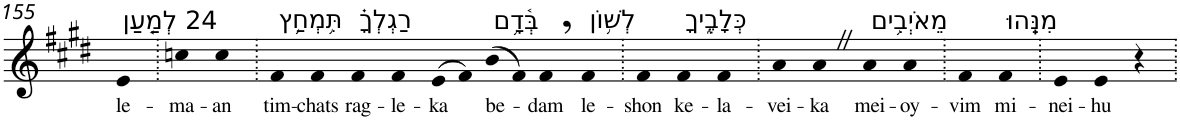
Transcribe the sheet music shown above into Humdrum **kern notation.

**kern	**text
*part1	*part1
*staff1	*staff1
*I"Piano	*
*I'Pno	*
!!LO:PB:g=z
*clefG2	*
*k[f#c#g#d#]	*
*E:	*
=155	=155
!LO:TX:a:t=24 לְמַ֤עַן	!
!	!LO:LY:b
4e	le-
=156.	=156.
!	!LO:LY:b
4ccn	-ma-
!	!LO:LY:b
4cc	-an
=157.	=157.
!LO:TX:a:t=תִּ֥מְחַ֥ץ	!
!	!LO:LY:b
4f#	tim-
!	!LO:LY:b
4f#	-chats
!LO:TX:a:t=רַגְלְךָ֗	!
!	!LO:LY:b
4f#	rag-
!	!LO:LY:b
4f#	-le-
!	!LO:LY:b
(>8e	-ka
8f#)	.
!LO:TX:a:t=בְּ֫דָ֥ם	!
!	!LO:LY:b
(>8b	be-
8f#)	.
!	!LO:LY:b
4f#,	-dam
!LO:TX:a:t=לְשׁ֥וֹן	!
!	!LO:LY:b
4f#	le-
=158.	=158.
!	!LO:LY:b
4f#	-shon
!LO:TX:a:t=כְּלָבֶ֑יךָ	!
!	!LO:LY:b
4f#	ke-
!	!LO:LY:b
4f#	-la-
=159.	=159.
!	!LO:LY:b
4a	-vei-
!	!LO:LY:b
4aZ	-ka
!LO:TX:a:t=מֵאֹיְבִ֥ים	!
!	!LO:LY:b
4a	mei-
!	!LO:LY:b
4a	-oy-
=160.	=160.
!	!LO:LY:b
4f#	-vim
!LO:TX:a:t=מִנֵּֽהוּ	!
!	!LO:LY:b
4f#	mi-
=161.	=161.
!	!LO:LY:b
4e	-nei-
!	!LO:LY:b
4e	-hu
4r	.
=.	=.
*-	*-
